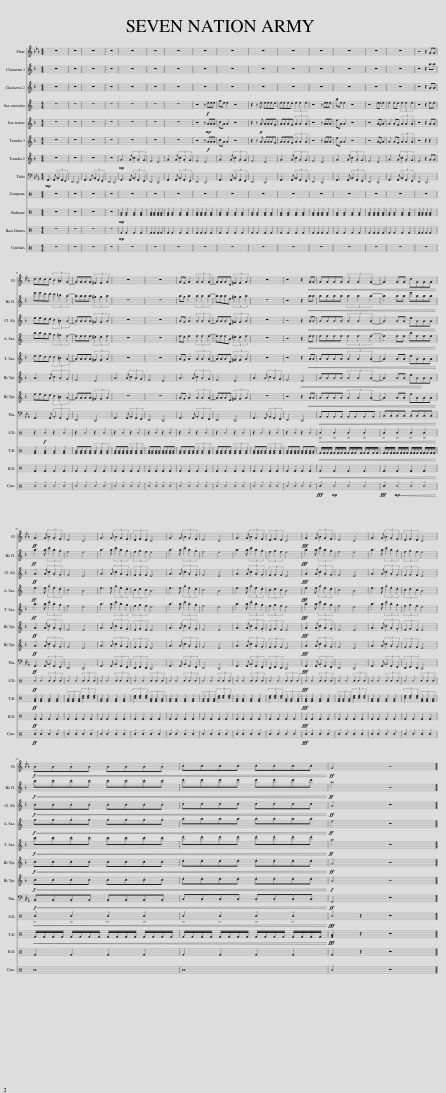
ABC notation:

X:1
%%score 1 2 3 4 5 6 7 8 9 10 11 12
L:1/8
M:4/4
I:linebreak $
K:Eb
V:1 treble
V:2 treble transpose=-2
V:3 treble transpose=-2
V:4 treble transpose=-9
V:5 treble transpose=-14
V:6 treble transpose=-2
V:7 treble transpose=-2
V:8 bass
V:9 perc
K:none
V:10 perc
K:none
V:11 perc
K:none
V:12 perc
K:none
V:1
 z8 | z8 | z8 | z8 | z8 | %5
 z8 | z8 | z8 | z8 | z8 | %10
 z8 | z8 | z8 | z8 | z8 | %15
 z4 z2 GG |$ ddcc (3B2 =A2 G2- | GGGG (3^F2 F2 G2 | z8 | z8 | %20
 GF G2 (3G2 G2 G2- | GGGD (3^F2 F2 G2 | z8 | z4 z2!<(! GG | GGGG (3G2 G2 G2- | %25
 G2 GG dGGG!<)! |$!ff! G3 G (3.B2 .G2 .F2 | E4 D4 | G3 G (3.B2 .G2 .F2 | (3E2 F2 E2 D4 | %30
 G3 G (3.B2 .G2 .F2 | E4 D4 | G3 G (3.B2 .G2 .F2 | (3E2 F2 E2 D4 |!fff! G3 G (3.B2 .G2 .F2 | %35
 E4 D4 | G3 G (3.B2 .G2 .F2 | (3E2 F2 E2 D4 |$!f!!<(! .B.B.B.B .B.B.B.B | .c.c.c.c .c.c.c.c!<)! | %40
!ff! G4 z4 |] %41
V:2
[K:F] z8 | z8 | z8 | z8 | z8 | %5
 z8 | z8 | z8 | z8 | z8 | %10
 z8 | z8 | z8 | z8 | z8 | %15
 z4 z2 aa |$ e'e'd'd' (3c'2 =b2 a2- | aaaa (3^g2 g2 a2 | z8 | z8 | %20
 ag a2 (3a2 a2 a2- | aaae (3^g2 g2 a2 | z8 | z4 z2!<(! aa | aaaa (3a2 a2 a2- | %25
 a2 aa e'aaa!<)! |$!ff! a3 a (3.c'2 .a2 .g2 | f4 e4 | a3 a (3.c'2 .a2 .g2 | (3f2 g2 f2 e4 | %30
 a3 a (3.c'2 .a2 .g2 | f4 e4 | a3 a (3.c'2 .a2 .g2 | (3f2 g2 f2 e4 |!fff! a3 a (3.c'2 .a2 .g2 | %35
 f4 e4 | a3 a (3.c'2 .a2 .g2 | (3f2 g2 f2 e4 |$!f!!<(! .c'.c'.c'.c' .c'.c'.c'.c' | .d'.d'.d'.d' .d'.d'.d'.d'!<)! | %40
!ff! a4 z4 |] %41
V:3
[K:F] z8 | z8 | z8 | z8 | z8 | %5
 z8 | z8 | z8 | z8 | z8 | %10
 z8 | z8 | z8 | z8 | z8 | %15
 z4 z2 AA |$ eedd (3c2 =B2 A2- | AAAA (3^G2 G2 A2 | z8 | z8 | %20
 AG A2 (3A2 A2 A2- | AAAE (3^G2 G2 A2 | z8 | z4 z2!<(! AA | AAAA (3A2 A2 A2- | %25
 A2 AA eAAA!<)! |$!ff! A3 A (3.c2 .A2 .G2 | F4 E4 | A3 A (3.c2 .A2 .G2 | (3F2 G2 F2 E4 | %30
 A3 A (3.c2 .A2 .G2 | F4 E4 | A3 A (3.c2 .A2 .G2 | (3F2 G2 F2 E4 |!fff! A3 A (3.c2 .A2 .G2 | %35
 F4 E4 | A3 A (3.c2 .A2 .G2 | (3F2 G2 F2 E4 |$!f!!<(! .c.c.c.c .c.c.c.c | .d.d.d.d .d.d.d.d!<)! | %40
!ff! A4 z4 |] %41
V:4
[K:C] z8 | z8 | z8 | z8 | z8 | %5
 z8 | z8 | z4 z!f! eee | ge e2 z4 | z2 z e eeed | %10
 eeed (3e2 e2 e2 | z4 z eee | be e2 z4 | z4 ed e2 | e2 ed (3e2 e2 e2 | %15
 z4 z2 ee |$ bbaa (3g2 ^f2 e2- | eeee (3^d2 d2 e2 | z8 | z8 | %20
 ed e2 (3e2 e2 e2- | eeeB (3^d2 d2 e2 | z8 | z4 z2!<(! ee | eeee (3e2 e2 e2- | %25
 e2 ee beee!<)! |$!ff! e3 e (3.g2 .e2 .d2 | c4 B4 | e3 e (3.g2 .e2 .d2 | (3c2 d2 c2 B4 | %30
 e3 e (3.g2 .e2 .d2 | c4 B4 | e3 e (3.g2 .e2 .d2 | (3c2 d2 c2 B4 |!fff! e3 e (3.g2 .e2 .d2 | %35
 c4 B4 | e3 e (3.g2 .e2 .d2 | (3c2 d2 c2 B4 |$!f!!<(! .g.g.g.g .g.g.g.g | .a.a.a.a .a.a.a.a!<)! | %40
!ff! e4 z4 |] %41
V:5
[K:F] z8 | z8 | z8 | z8 | z8 | %5
 z8 | z8 | z4 z!mp! AAA | cA A2 z4 | z2 z!p! A AAAG | %10
 AAAG (3A2 A2 A2 | z4 z AAA | eA A2 z4 | z4 AG A2 | A2 AG (3A2 A2 A2 | %15
 z4 z2 AA |$ eedd (3c2 =B2 A2- | AAAA (3^G2 G2 A2 | z8 | z8 | %20
 AG A2 (3A2 A2 A2- | AAAE (3^G2 G2 A2 | z8 | z4 z2!<(! AA | AAAA (3A2 A2 A2- | %25
 A2 AA eAAA!<)! |$!ff! a3 a (3.c'2 .a2 .g2 | f4 e4 | a3 a (3.c'2 .a2 .g2 | (3f2 g2 f2 e4 | %30
 a3 a (3.c'2 .a2 .g2 | f4 e4 | a3 a (3.c'2 .a2 .g2 | (3f2 g2 f2 e4 |!fff! a3 a (3.c'2 .a2 .g2 | %35
 f4 e4 | a3 a (3.c'2 .a2 .g2 | (3f2 g2 f2 e4 |$!f!!<(! .c'.c'.c'.c' .c'.c'.c'.c' | .d'.d'.d'.d' .d'.d'.d'.d'!<)! | %40
!ff! a4 z4 |] %41
V:6
[K:F] z8 | z8 | z8 | z8 | z8 | %5
 z8 | z8 | z4 z!f! AAA | cA A2 z4 | z2 z A AAAG | %10
 AAAG (3A2 A2 A2 | z4 z AAA | eA A2 z4 | z4 AG A2 | A2 AG (3A2 A2 A2 | %15
 z4 z2 z2 |$ A3 A (3.c2 .A2 .G2 | F4 E4 | A3 A (3.c2 .A2 .G2 | F4 E4 | %20
 A3 A (3.c2 .A2 .G2 | F4 E4 | A3 A (3.c2 .A2 .G2 | F4!<(! E4 | AAAA (3A2 A2 A2- | %25
 A2 AA eA!<)!AA |$!ff! A3 A (3.c2 .A2 .G2 | F4 E4 | A3 A (3.c2 .A2 .G2 | (3F2 G2 F2 E4 | %30
 A3 A (3.c2 .A2 .G2 | F4 E4 | A3 A (3.c2 .A2 .G2 | (3F2 G2 F2 E4 |!fff! A3 A (3.c2 .A2 .G2 | %35
 F4 E4 | A3 A (3.c2 .A2 .G2 | (3F2 G2 F2 E4 |$!f!!<(! .c.c.c.c .c.c.c.c | .d.d.d.d .d.d.d.d!<)! | %40
!ff! A4 z4 |] %41
V:7
[K:F] z8 | z8 | z8 | z8 |!mp! A3 A (3.c2 .A2 .G2 | %5
 F4 E4 | A3 A (3.c2 .A2 .G2 | F4 E4 | A3 A (3.c2 .A2 .G2 | F4 E4 | %10
 A3 A (3.c2 .A2 .G2 | F4 E4 | A3 A (3.c2 .A2 .G2 | F4 E4 | A3 A (3.c2 .A2 .G2 | %15
 F4 z2 AA |$ eedd (3c2 =B2 A2- | AAAA (3^G2 G2 A2 | z8 | z8 | %20
 AG A2 (3A2 A2 A2- | AAAE (3^G2 G2 A2 | z8 | z4 z2!<(! AA | AAAA (3A2 A2 A2- | %25
 A2 AA eAAA!<)! |$!ff! A3 A (3.c2 .A2 .G2 | F4 E4 | A3 A (3.c2 .A2 .G2 | (3F2 G2 F2 E4 | %30
 A3 A (3.c2 .A2 .G2 | F4 E4 | A3 A (3.c2 .A2 .G2 | (3F2 G2 F2 E4 |!fff! A3 A (3.c2 .A2 .G2 | %35
 F4 E4 | A3 A (3.c2 .A2 .G2 | (3F2 G2 F2 E4 |$!f!!<(! .c.c.c.c .c.c.c.c | .d.d.d.d .d.d.d.d!<)! | %40
!f! A4 z4 |] %41
V:8
!mp! G,,3 G,, (3.B,,2 .G,,2 .F,,2 | E,,4 D,,4 | G,,3 G,, (3.B,,2 .G,,2 .F,,2 | E,,4 D,,4 | G,,3 G,, (3.B,,2 .G,,2 .F,,2 | %5
 E,,4 D,,4 | G,,3 G,, (3.B,,2 .G,,2 .F,,2 | E,,4 D,,4 | G,,3 G,, (3.B,,2 .G,,2 .F,,2 | E,,4 D,,4 | %10
 G,,3 G,, (3.B,,2 .G,,2 .F,,2 | E,,4 D,,4 | G,,3 G,, (3.B,,2 .G,,2 .F,,2 | E,,4 D,,4 | G,,3 G,, (3.B,,2 .G,,2 .F,,2 | %15
 E,,4 D,,4 |$ G,,3 G,, (3.B,,2 .G,,2 .F,,2 | E,,4 D,,4 | G,,3 G,, (3.B,,2 .G,,2 .F,,2 | E,,4 D,,4 | %20
 G,,3 G,, (3.B,,2 .G,,2 .F,,2 | E,,4 D,,4 | G,,3 G,, (3.B,,2 .G,,2 .F,,2 | E,,4 D,,4 |!<(! B,,B,,B,,B,, B,,B,,B,,B,, | %25
 C,C,C,C, C,C,C,C,!<)! |$!ff! G,,3 G,, (3.B,,2 .G,,2 .F,,2 | E,,4 D,,4 | G,,3 G,, (3.B,,2 .G,,2 .F,,2 | (3E,,2 F,,2 E,,2 D,,4 | %30
 G,,3 G,, (3.B,,2 .G,,2 .F,,2 | E,,4 D,,4 | G,,3 G,, (3.B,,2 .G,,2 .F,,2 | (3E,,2 F,,2 E,,2 D,,4 |!fff! G,,3 G,, (3.B,,2 .G,,2 .F,,2 | %35
 E,,4 D,,4 | G,,3 G,, (3.B,,2 .G,,2 .F,,2 | (3E,,2 F,,2 E,,2 D,,4 |$!f!!<(! .B,,.B,,.B,,.B,, .B,,.B,,.B,,.B,, | .C,.C,.C,.C, .C,.C,.C,.C,!<)! | %40
!ff! G,,4 z4 |] %41
V:9
[K:C] z8 | z8 | z8 | z8 | z8 | %5
 z8 | z8 | z8 | z8 | z8 | %10
 z8 | z8 | z8 | z8 | z8 | %15
 z8 |$ z2!f! ^B2 z2 ^B2 | z2 ^B2 z2 ^B2 | z2 ^B2 z2 ^B2 | z2 ^B2 z2 ^B2 | %20
 z2 ^B2 z2 ^B2 | z2 ^B2 z2 ^B2 | z2 ^B2 z2 ^B2 | z2 ^B2 z2 ^B2 |!<(! !>!B2 !>!B2 !>!B2 !>!B2 | %25
 !>!B2 !>!B2 !>!B2 !>!B2!<)! |$!ff! ^B2 ^B2 (3_B2 _B2 _B2 | ^B2 ^B2 (3_B2 _B2 _B2 | ^B2 ^B2 (3_B2 _B2 _B2 | ^B2 ^B2 (3_B2 _B2 _B2 | %30
 ^B2 ^B2 (3_B2 _B2 _B2 | ^B2 ^B2 (3_B2 _B2 _B2 | ^B2 ^B2 (3_B2 _B2 _B2 | ^B2 ^B2 (3_B2 _B2 _B2 |!fff! ^B2 ^B2 (3_B2 _B2 _B2 | %35
 ^B2 ^B2 (3_B2 _B2 _B2 | ^B2 ^B2 (3_B2 _B2 _B2 | ^B2 ^B2 (3_B2 _B2 _B2 |$!<(! !>!B2 !>!B2 !>!B2 !>!B2 | !>!B2 !>!B2 !>!B2 !>!B2!<)! | %40
!fff! ^B2 z2 z4 |] %41
V:10
[K:C] z8 | z8 | z8 | z8 |!mp! [FA]2 [FA]2 [FA]2 [FA]2 | %5
 [FA]2 [FA]2 [FA]2 [FA]2 | [FA]2 [FA]2 [FA]2 [FA]2 | [FA]2 [FA]2 [FA]2 [FA]2 | [FA]2 [FA]2 [FA]2 [FA]2 | [FA]2 [FA]2 [FA]2 [FA]2 | %10
 [FA]2 [FA]2 [FA]2 [FA]2 | [FA]2 [FA]2 [FA]2 [FA]2 | [FA]2 [FA]2 [FA]2 [FA]2 | [FA]2 [FA]2 [FA]2 [FA]2 | [FA]2 [FA]2 [FA]2 [FA]2 | %15
 [FA]2 [FA]2 [FA]2 [FA]2 |$ [FA]2 [FA]2 [FA]2 [FA]2 | [FA][FA][FA][FA] (3[FA]2 [FA]2 [FA]2 | [FA][FA][FA][FA] (3[FA]2 [FA]2 [FA]2 | [FA][FA][FA][FA] [FA][FA][FA][FA] | %20
 [FA][FA][FA][FA] (3[FA]2 [FA]2 [FA]2 | [FA][FA][FA][FA] (3[FA]2 [FA]2 [FA]2 | [FA][FA][FA][FA] (3[FA]2 [FA]2 [FA]2 | [FA][FA][FA][FA] [FA][FA][FA][FA] |!<(! F/F/F/F/ F/F/F/F/ F/F/F/F/ F/F/F/F/ | %25
 F/F/F/F/ F/F/F/F/ F/F/F/F/ F/F/F/F/!<)! |$!ff! [FA]2 [FA]2 [FA]2 [FA]2 | (3[FA]2 [FA]2 [FA]2 (3[ce]2 [ce]2 [ce]2 | [FA]2 [FA]2 [FA]2 [FA]2 | (3[ce]2 [ce]2 [ce]2 (3[FA]2 [FA]2 [FA]2 | %30
 [FA]2 [FA]2 [FA]2 [FA]2 | (3[FA]2 [FA]2 [FA]2 (3[ce]2 [ce]2 [ce]2 | [FA]2 [FA]2 [FA]2 [FA]2 | (3[ce]2 [ce]2 [ce]2 (3[FA]2 [FA]2 [FA]2 |!fff! [FA]2 [FA]2 [FA]2 [FA]2 | %35
 (3[FA]2 [FA]2 [FA]2 (3[ce]2 [ce]2 [ce]2 | [FA]2 [FA]2 [FA]2 [FA]2 | (3[ce]2 [ce]2 [ce]2 (3[FA]2 [FA]2 [FA]2 |$!<(! F/F/F/F/ F/F/F/F/ F/F/F/F/ F/F/F/F/ | F/F/F/F/ F/F/F/F/ F/F/F/F/ F/F/F/F/!<)! | %40
!fff! [FA]2 z2 z4 |] %41
V:11
[K:C] z8 | z8 | z8 | z8 |!mp! F2 F2 F2 F2 | %5
 F2 F2 F2 F2 | F2 F2 F2 F2 | F2 F2 F2 F2 | F2 F2 F2 F2 | F2 F2 F2 F2 | %10
 F2 F2 F2 F2 | F2 F2 F2 F2 | F2 F2 F2 F2 | F2 F2 F2 F2 | F2 F2 F2 F2 | %15
 F2 F2 F2 F2 |$ F2 F2 F2 F2 | F2 F2 F2 F2 | F2 F2 F2 F2 | F2 F2 F2 F2 | %20
 F2 F2 F2 F2 | F2 F2 F2 F2 | F2 F2 F2 F2 | F2 F2 F2 F2 |!<(! F2 F2 F2 F2 | %25
 F2 F2 F2 F2!<)! |$!ff! F2 F2 F2 F2 | F2 F2 F2 F2 | F2 F2 F2 F2 | F2 F2 F2 F2 | %30
 F2 F2 F2 F2 | F2 F2 F2 F2 | F2 F2 F2 F2 | F2 F2 F2 F2 |!fff! F2 F2 F2 F2 | %35
 F2 F2 F2 F2 | F2 F2 F2 F2 | F2 F2 F2 F2 |$ F2 F2 F2 F2 | F2 F2 F2 F2 | %40
 F2 z2 z4 |] %41
V:12
[K:C] z8 | z8 | z8 | z8 | z8 | %5
 z8 | z8 | z8 | z8 | z8 | %10
 z8 | z8 | z8 | z8 | z8 | %15
 z8 |$ ^B2 ^B2 ^B2 ^B2 | ^B2 ^B2 ^B2 ^B2 | ^B2 ^B2 ^B2 ^B2 | ^B2 ^B2 ^B2 ^B2 | %20
 ^B2 ^B2 ^B2 ^B2 | ^B2 ^B2 ^B2 ^B2 | ^B2 ^B2 ^B2 ^B2 | ^B2 ^B2 ^B2 ^B2 |!fff! B2!mp! ^B2 ^B2 ^B2 | %25
!fff! B2!mp!!<(! ^B2 ^B2 ^B2!<)! |$!ff! B2 B2 B2 B2 | B2 B2 B2 B2 | B2 B2 B2 B2 | B2 B2 B2 B2 | %30
 B2 B2 B2 B2 | B2 B2 B2 B2 | B2 B2 B2 B2 | B2 B2 B2 B2 |!fff! B2 B2 B2 B2 | %35
 B2 B2 B2 B2 | B2 B2 B2 B2 | B2 B2 B2 B2 |$ B8 | B8 | %40
 B4 z4 |] %41
